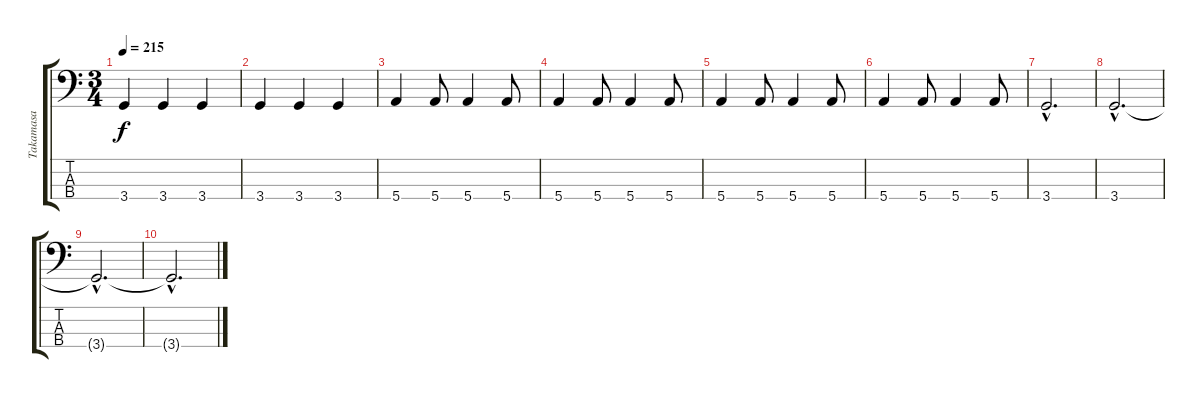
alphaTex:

\track ("Takamasa" "Takamasa") {instrument electricbassfinger}
\staff {score tabs}
\tuning (G2 D2 A1 E1) {hide}
\ts (3 4)
\tempo 215
\clef f4
\ks c
3.4.4{dy f} 3.4.4 3.4.4 |
3.4.4 3.4.4 3.4.4 |
5.4.4 5.4.8 5.4.4 5.4.8 |
5.4.4 5.4.8 5.4.4 5.4.8 |
5.4.4 5.4.8 5.4.4 5.4.8 |
5.4.4 5.4.8 5.4.4 5.4.8 |
3.4{hac}.2{d} |
3.4{hac}.2{d} |
3.4{hac t}.2{d} |
3.4{hac t}.2{d}
